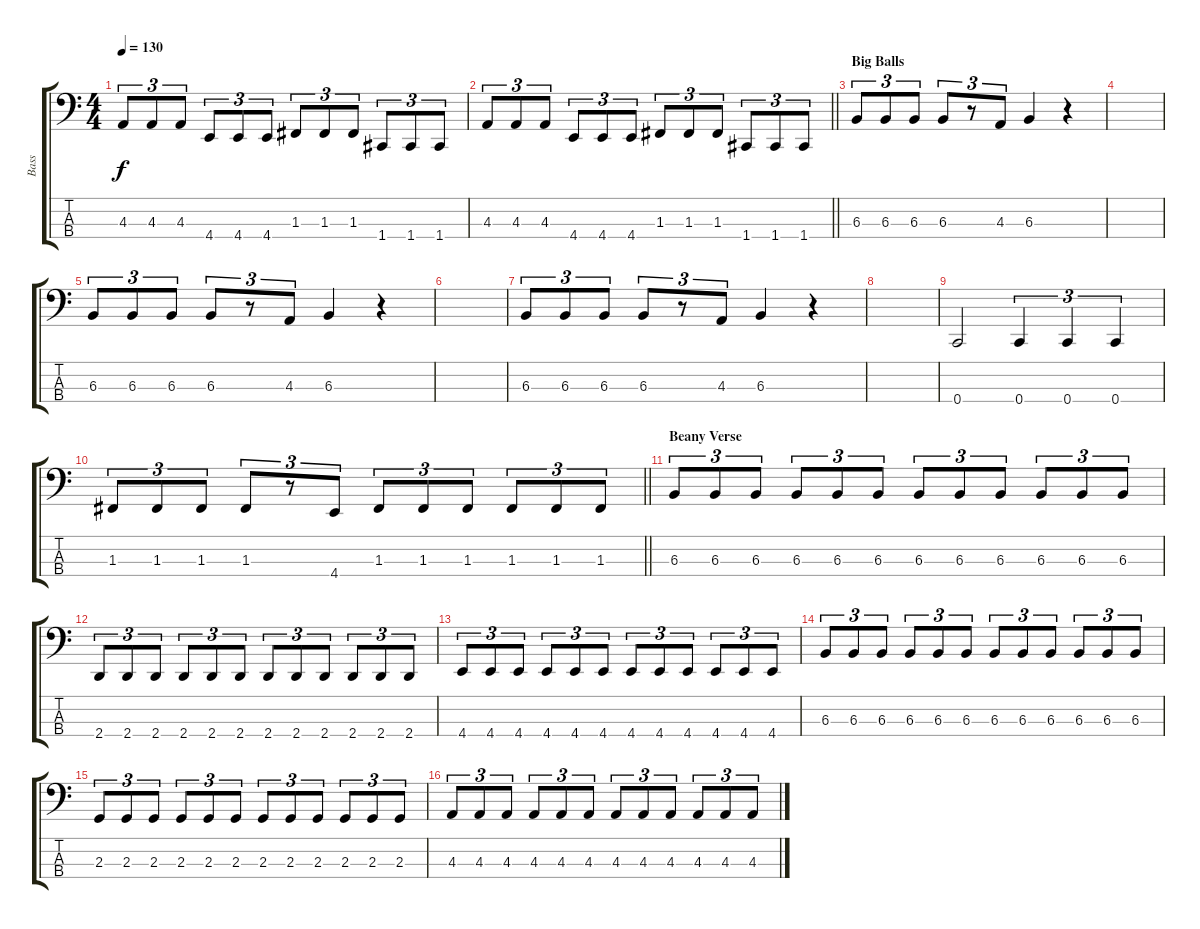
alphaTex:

\track ("Bass" "Bass") {instrument electricbasspick}
\staff {score tabs}
\tuning (Eb2 Bb1 F1 C1) {hide}
\ts (4 4)
\tempo 130
\clef f4
\ks c
4.3.8{tu (3 2) dy f} 4.3.8{tu (3 2)} 4.3.8{tu (3 2)} 4.4.8{tu (3 2)} 4.4.8{tu (3 2)} 4.4.8{tu (3 2)} 1.3.8{tu (3 2)} 1.3.8{tu (3 2)} 1.3.8{tu (3 2)} 1.4.8{tu (3 2)} 1.4.8{tu (3 2)} 1.4.8{tu (3 2)} |
\barLineRight lightlight
4.3.8{tu (3 2)} 4.3.8{tu (3 2)} 4.3.8{tu (3 2)} 4.4.8{tu (3 2)} 4.4.8{tu (3 2)} 4.4.8{tu (3 2)} 1.3.8{tu (3 2)} 1.3.8{tu (3 2)} 1.3.8{tu (3 2)} 1.4.8{tu (3 2)} 1.4.8{tu (3 2)} 1.4.8{tu (3 2)} |
\section ("" "Big Balls")
6.3.8{tu (3 2)} 6.3.8{tu (3 2)} 6.3.8{tu (3 2)} 6.3.8{tu (3 2)} r.8{tu (3 2)} 4.3.8{tu (3 2)} 6.3.4 r.4 |
|
6.3.8{tu (3 2)} 6.3.8{tu (3 2)} 6.3.8{tu (3 2)} 6.3.8{tu (3 2)} r.8{tu (3 2)} 4.3.8{tu (3 2)} 6.3.4 r.4 |
|
6.3.8{tu (3 2)} 6.3.8{tu (3 2)} 6.3.8{tu (3 2)} 6.3.8{tu (3 2)} r.8{tu (3 2)} 4.3.8{tu (3 2)} 6.3.4 r.4 |
|
0.4.2 0.4.4{tu (3 2)} 0.4.4{tu (3 2)} 0.4.4{tu (3 2)} |
\barLineRight lightlight
1.3.8{tu (3 2)} 1.3.8{tu (3 2)} 1.3.8{tu (3 2)} 1.3.8{tu (3 2)} r.8{tu (3 2)} 4.4.8{tu (3 2)} 1.3.8{tu (3 2)} 1.3.8{tu (3 2)} 1.3.8{tu (3 2)} 1.3.8{tu (3 2)} 1.3.8{tu (3 2)} 1.3.8{tu (3 2)} |
\section ("" "Beany Verse")
6.3.8{tu (3 2)} 6.3.8{tu (3 2)} 6.3.8{tu (3 2)} 6.3.8{tu (3 2)} 6.3.8{tu (3 2)} 6.3.8{tu (3 2)} 6.3.8{tu (3 2)} 6.3.8{tu (3 2)} 6.3.8{tu (3 2)} 6.3.8{tu (3 2)} 6.3.8{tu (3 2)} 6.3.8{tu (3 2)} |
2.4.8{tu (3 2)} 2.4.8{tu (3 2)} 2.4.8{tu (3 2)} 2.4.8{tu (3 2)} 2.4.8{tu (3 2)} 2.4.8{tu (3 2)} 2.4.8{tu (3 2)} 2.4.8{tu (3 2)} 2.4.8{tu (3 2)} 2.4.8{tu (3 2)} 2.4.8{tu (3 2)} 2.4.8{tu (3 2)} |
4.4.8{tu (3 2)} 4.4.8{tu (3 2)} 4.4.8{tu (3 2)} 4.4.8{tu (3 2)} 4.4.8{tu (3 2)} 4.4.8{tu (3 2)} 4.4.8{tu (3 2)} 4.4.8{tu (3 2)} 4.4.8{tu (3 2)} 4.4.8{tu (3 2)} 4.4.8{tu (3 2)} 4.4.8{tu (3 2)} |
6.3.8{tu (3 2)} 6.3.8{tu (3 2)} 6.3.8{tu (3 2)} 6.3.8{tu (3 2)} 6.3.8{tu (3 2)} 6.3.8{tu (3 2)} 6.3.8{tu (3 2)} 6.3.8{tu (3 2)} 6.3.8{tu (3 2)} 6.3.8{tu (3 2)} 6.3.8{tu (3 2)} 6.3.8{tu (3 2)} |
2.3.8{tu (3 2)} 2.3.8{tu (3 2)} 2.3.8{tu (3 2)} 2.3.8{tu (3 2)} 2.3.8{tu (3 2)} 2.3.8{tu (3 2)} 2.3.8{tu (3 2)} 2.3.8{tu (3 2)} 2.3.8{tu (3 2)} 2.3.8{tu (3 2)} 2.3.8{tu (3 2)} 2.3.8{tu (3 2)} |
4.3.8{tu (3 2)} 4.3.8{tu (3 2)} 4.3.8{tu (3 2)} 4.3.8{tu (3 2)} 4.3.8{tu (3 2)} 4.3.8{tu (3 2)} 4.3.8{tu (3 2)} 4.3.8{tu (3 2)} 4.3.8{tu (3 2)} 4.3.8{tu (3 2)} 4.3.8{tu (3 2)} 4.3.8{tu (3 2)}
